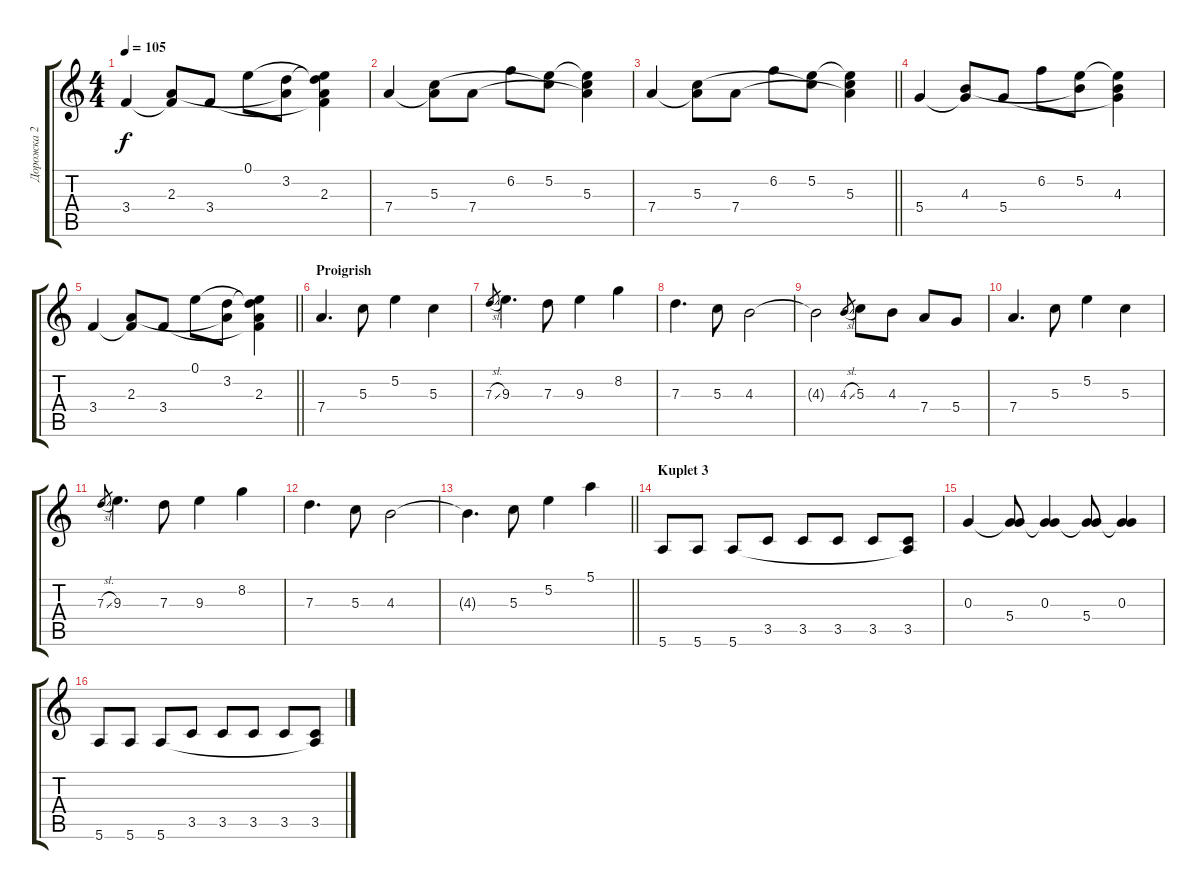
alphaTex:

\track ("Дорожка 2" "Дорожка 2") {instrument acousticguitarsteel}
\staff {score tabs}
\tuning (E4 B3 G3 D3 A2 E2) {hide}
\ts (4 4)
\tempo 105
\clef g2
\ks c
3.4.4{dy f} (2.3 3.4{t}).8 3.4.8 0.1.8 (3.2 2.3{t}).8 (0.1{t} 3.2{t} 2.3 3.4{t}).4 |
7.4.4 (5.3 7.4{t}).8 7.4.8 6.2.8 (5.2 5.3{t}).8 (5.2{t} 5.3 7.4{t}).4 |
\barLineRight lightlight
7.4.4 (5.3 7.4{t}).8 7.4.8 6.2.8 (5.2 5.3{t}).8 (5.2{t} 5.3 7.4{t}).4 |
5.4.4 (4.3 5.4{t}).8 5.4.8 6.2.8 (5.2 4.3{t}).8 (5.2{t} 4.3 5.4{t}).4 |
\barLineRight lightlight
3.4.4 (2.3 3.4{t}).8 3.4.8 0.1.8 (3.2 2.3{t}).8 (0.1{t} 3.2{t} 2.3 3.4{t}).4 |
\section ("" "Proigrish")
7.4.4{d} 5.3.8 5.2.4 5.3.4 |
7.3{sl}.8{gr} 9.3.4{d} 7.3.8 9.3.4 8.2.4 |
7.3.4{d} 5.3.8 4.3.2 |
4.3{t}.2 4.3{sl}.8{gr} 5.3.8 4.3.8 7.4.8 5.4.8 |
7.4.4{d} 5.3.8 5.2.4 5.3.4 |
7.3{sl}.8{gr} 9.3.4{d} 7.3.8 9.3.4 8.2.4 |
7.3.4{d} 5.3.8 4.3.2 |
\barLineRight lightlight
4.3{t}.4{d} 5.3.8 5.2.4 5.1.4 |
\section ("" "Kuplet 3")
5.6.8 5.6.8 5.6.8 3.5.8 3.5.8 3.5.8 3.5.8 (3.5 5.6{t}).8 |
0.3.4 (0.3{t} 5.4).8 (0.3 5.4{t}).4 (0.3{t} 5.4).8 (0.3 5.4{t}).4 |
5.6.8 5.6.8 5.6.8 3.5.8 3.5.8 3.5.8 3.5.8 (3.5 5.6{t}).8
